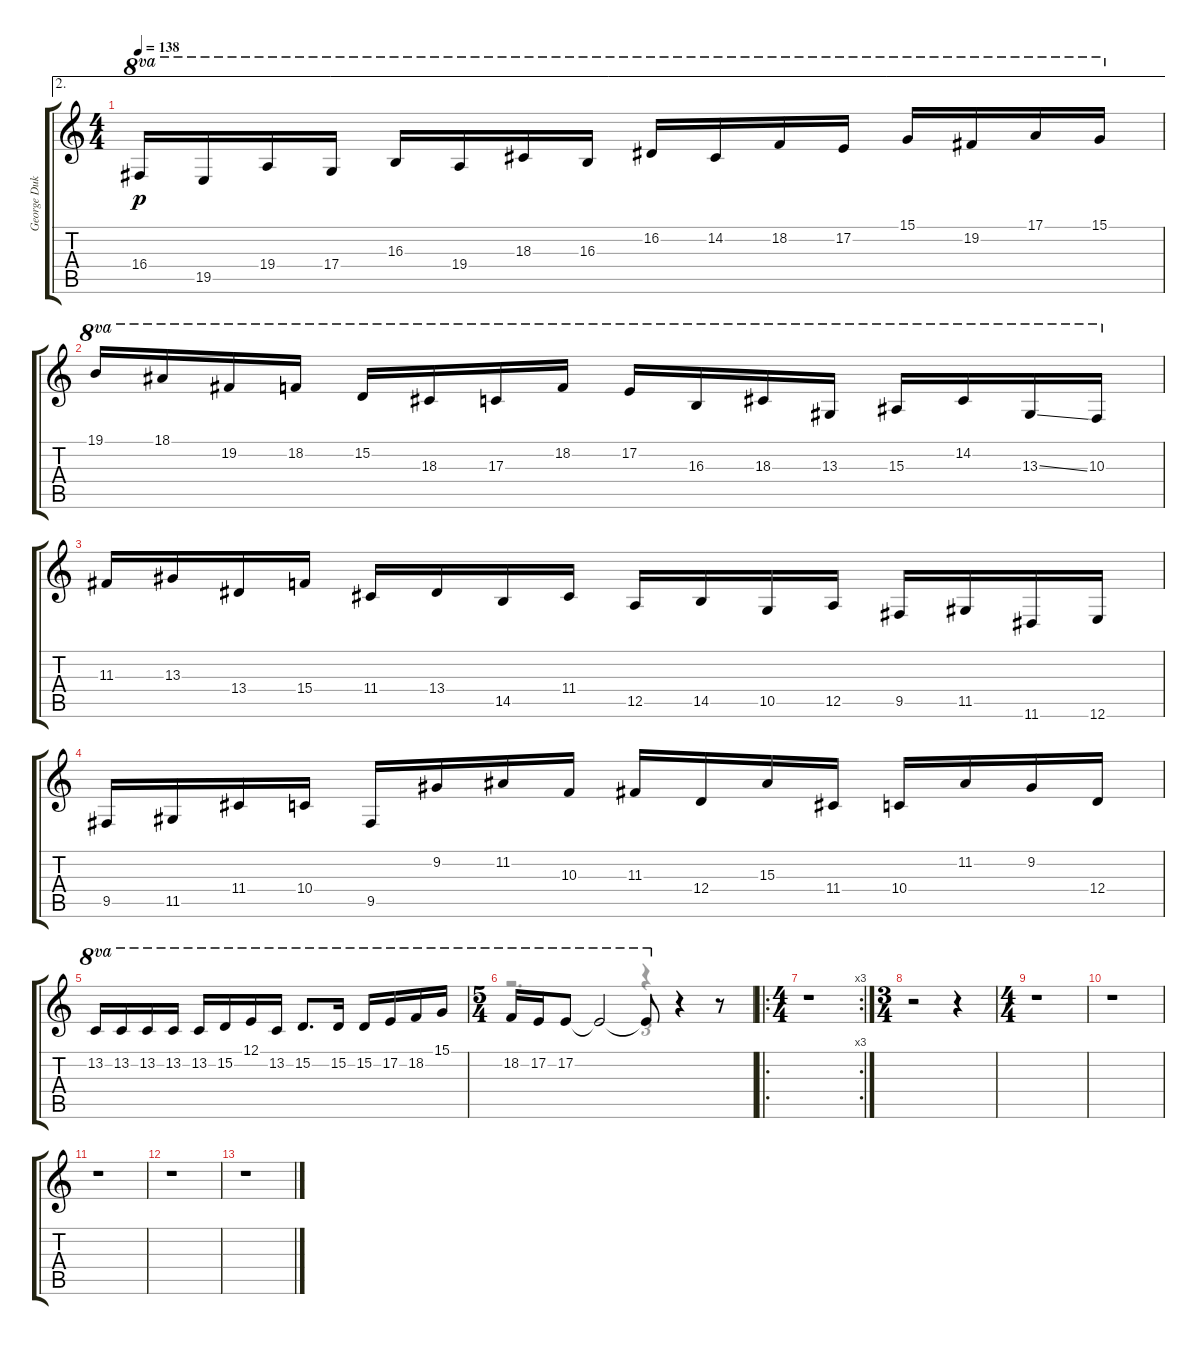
\track ("George Duke - Synthesizer 1" "George Duk") {instrument lead2sawtooth}
\staff {score tabs}
\tuning (E4 B3 G3 D3 A2 E2) {hide}
\voice
\ae 2
\ts (4 4)
\tempo 138
\clef g2
\ks c
16.4.16{ot 8va dy p} 19.5.16{ot 8va} 19.4.16{ot 8va} 17.4.16{ot 8va} 16.3.16{ot 8va} 19.4.16{ot 8va} 18.3.16{ot 8va} 16.3.16{ot 8va} 16.2.16{ot 8va} 14.2.16{ot 8va} 18.2.16{ot 8va} 17.2.16{ot 8va} 15.1.16{ot 8va} 19.2.16{ot 8va} 17.1.16{ot 8va} 15.1.16{ot 8va} |
19.1.16{ot 8va} 18.1.16{ot 8va} 19.2.16{ot 8va} 18.2.16{ot 8va} 15.2.16{ot 8va} 18.3.16{ot 8va} 17.3.16{ot 8va} 18.2.16{ot 8va} 17.2.16{ot 8va} 16.3.16{ot 8va} 18.3.16{ot 8va} 13.3.16{ot 8va} 15.3.16{ot 8va} 14.2.16{ot 8va} 13.3{ss}.16{ot 8va} 10.3.16{ot 8va} |
11.3.16 13.3.16 13.4.16 15.4.16 11.4.16 13.4.16 14.5.16 11.4.16 12.5.16 14.5.16 10.5.16 12.5.16 9.5.16 11.5.16 11.6.16 12.6.16 |
9.5.16 11.5.16 11.4.16 10.4.16 9.5.16 9.2.16 11.2.16 10.3.16 11.3.16 12.4.16 15.3.16 11.4.16 10.4.16 11.2.16 9.2.16 12.4.16 |
13.2.16{ot 8va} 13.2.16{ot 8va} 13.2.16{ot 8va} 13.2.16{ot 8va} 13.2.16{ot 8va} 15.2.16{ot 8va} 12.1.16{ot 8va} 13.2.16{ot 8va} 15.2.8{d ot 8va} 15.2.16{ot 8va} 15.2.16{ot 8va} 17.2.16{ot 8va} 18.2.16{ot 8va} 15.1.16{ot 8va} |
\ts (5 4)
18.2.16{ot 8va} 17.2.16{ot 8va} 17.2.8{ot 8va} 17.2{t}.2{ot 8va} 17.2{t}.8{ot 8va} r.4 r.8 |
\ro
\rc 3
\ts (4 4)
r.1 |
\ts (3 4)
r.2 r.4 |
\ts (4 4)
r.1 |
r.1 |
r.1 |
r.1 |
r.1
\voice
\clef g2
\ottava regular
\simile none
\ks c
|
|
|
|
|
r.2{d} r.4{tu (3 2)} |
|
|
|
|
|
|
